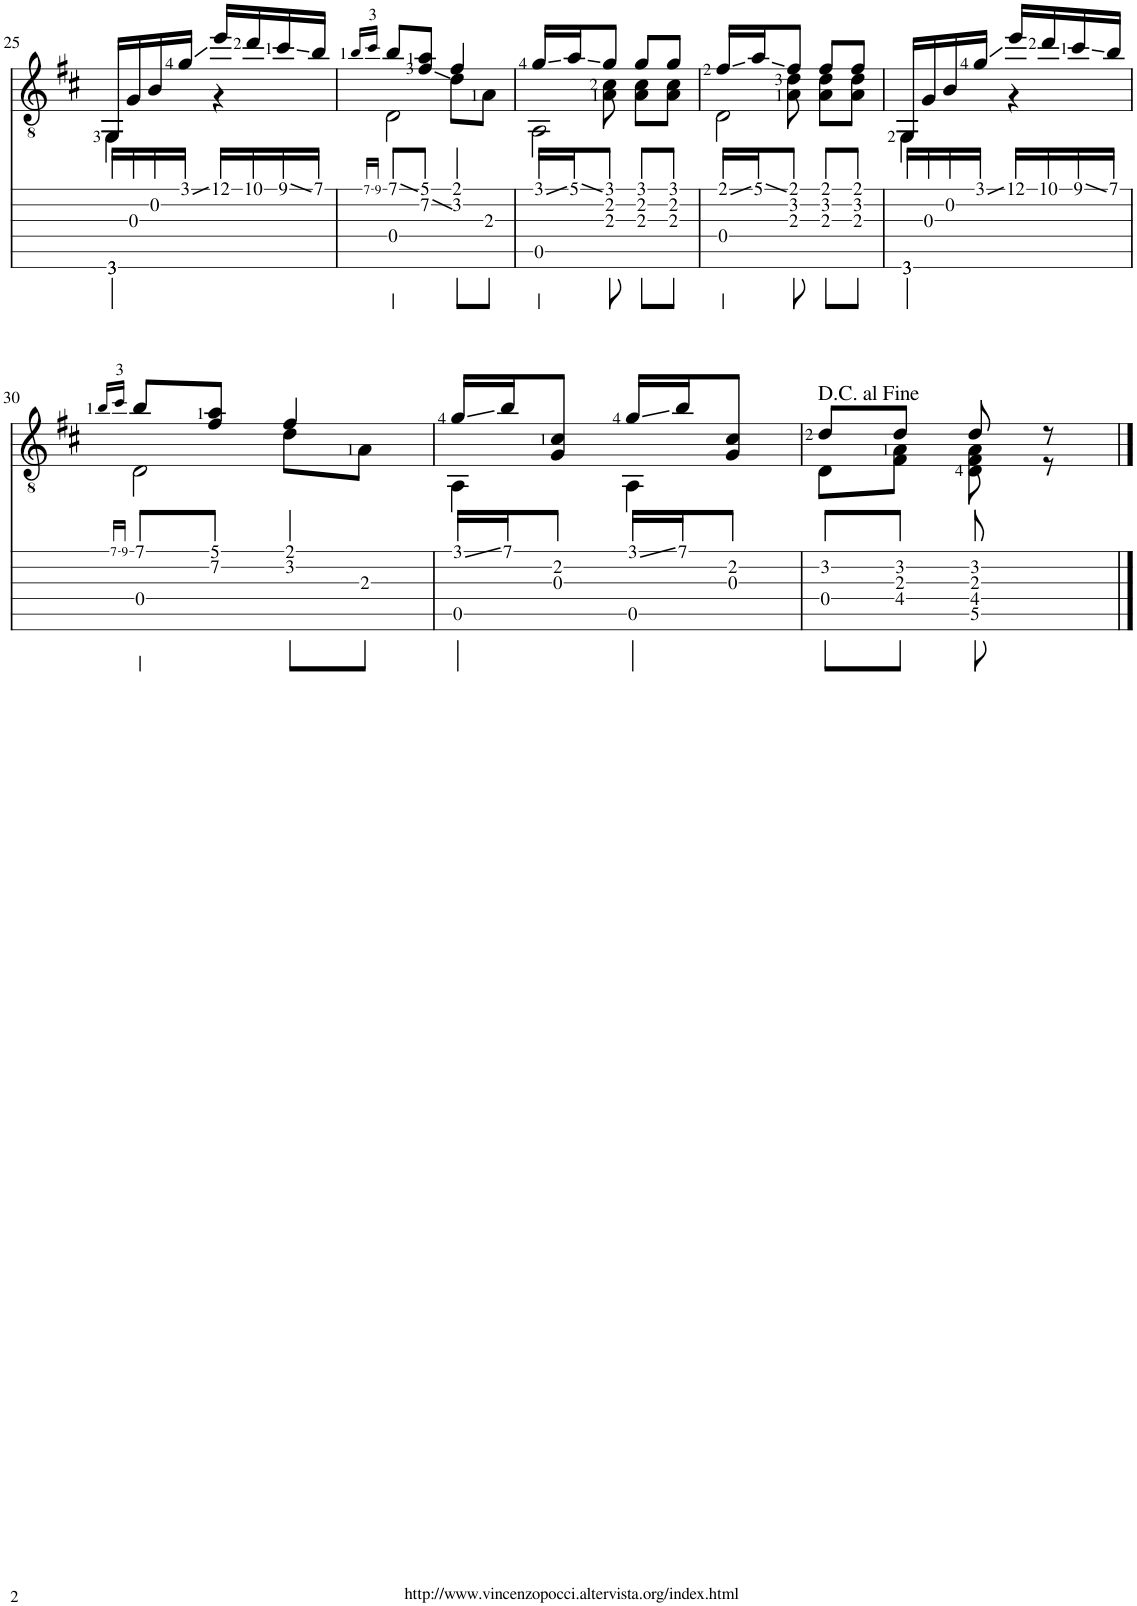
**kern	**kern
*part2	*part1
*staff2	*staff1
*I"Chitarra classica (Intavolatura)	*I"Guitar
!!LO:PB:g=z
*	*clefGv2
*k[f#c#]	*k[f#c#]
*M2/4	*M2/4
=25	=25
*^	*^
16GG/LL	4GG\	16GG/LL	4GG\
16G/	.	16G/	.
16B/	.	16B/	.
16g/JJ	.	16g/JJ	.
16ee/LL	4r	16ee/LL	4r
16dd/	.	16dd/	.
16cc#/	.	16cc#/	.
16b/JJ	.	16b/JJ	.
*v	*v	*	*
*	*v	*v
=26	=26
16qb/LL	16qb/LL
16qcc#/JJ	16qcc#/JJ
*^	*^
*	*^	*	*^
8b/L	4ryy	2D\	8b/L	4ryy	2D\
8f#/ 8a/J	.	.	8f#/ 8a/J	.	.
4f#/	8d\L	.	4f#/	8d\L	.
.	8A\J	.	.	8A\J	.
=27	=27	=27	=27	=27	=27
16g/LL	8ryy	2AA\	16g/LL	8ryy	2AA\
16a/J	.	.	16a/J	.	.
8g/J	8A\ 8c#\	.	8g/J	8A\ 8c#\	.
8g/L	8A\ 8c#\L	.	8g/L	8A\ 8c#\L	.
8g/J	8A\ 8c#\J	.	8g/J	8A\ 8c#\J	.
=28	=28	=28	=28	=28	=28
16f#/LL	8ryy	2D\	16f#/LL	8ryy	2D\
16a/J	.	.	16a/J	.	.
8f#/J	8A\ 8d\	.	8f#/J	8A\ 8d\	.
8f#/L	8A\ 8d\L	.	8f#/L	8A\ 8d\L	.
8f#/J	8A\ 8d\J	.	8f#/J	8A\ 8d\J	.
*	*v	*v	*	*	*
*	*	*	*v	*v
=29	=29	=29	=29
16GG/LL	4GG\	16GG/LL	4GG\
16G/	.	16G/	.
16B/	.	16B/	.
16g/JJ	.	16g/JJ	.
16ee/LL	4r	16ee/LL	4r
16dd/	.	16dd/	.
16cc#/	.	16cc#/	.
16b/JJ	.	16b/JJ	.
*v	*v	*	*
*	*v	*v
!!LO:LB:g=z
=30	=30
16qb/LL	16qb/LL
16qcc#/JJ	16qcc#/JJ
*^	*^
*	*^	*	*^
8b/L	4ryy	2D\	8b/L	4ryy	2D\
8f#/ 8a/J	.	.	8f#/ 8a/J	.	.
4f#/	8d\L	.	4f#/	8d\L	.
.	8A\J	.	.	8A\J	.
*	*v	*v	*	*	*
*	*	*	*v	*v
=31	=31	=31	=31
16g/LL	4AA\	16g/LL	4AA\
16b/J	.	16b/J	.
8G/ 8c#/J	.	8G/ 8c#/J	.
16g/LL	4AA\	16g/LL	4AA\
16b/J	.	16b/J	.
8G/ 8c#/J	.	8G/ 8c#/J	.
=32	=32	=32	=32
8d/L	8D\L	8d/L	8D\L
8d/J	8F#\ 8A\J	8d/J	8F#\ 8A\J
8d/	8D\ 8F#\ 8A\	8d/	8D\ 8F#\ 8A\
8r	8r	8r	8r
*v	*v	*	*
*	*v	*v
==	==
*-	*-
